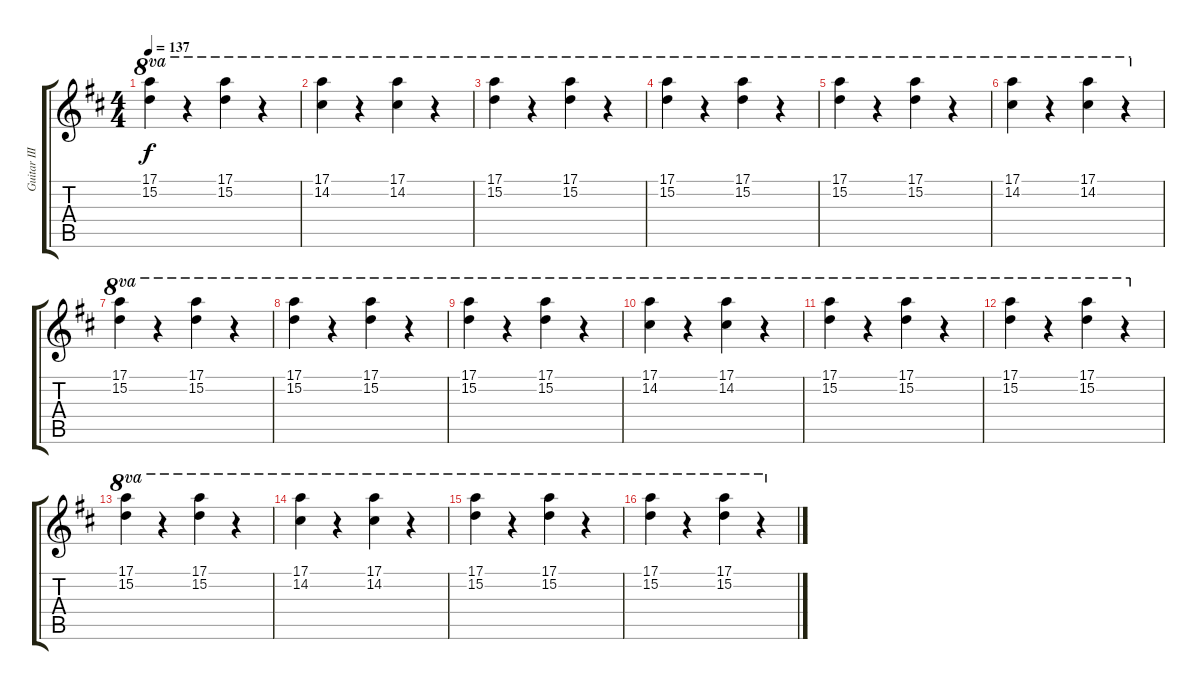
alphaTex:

\track ("Guitar III" "Guitar III") {instrument electricguitarjazz}
\staff {score tabs}
\tuning (E4 B3 G3 D3 A2 E2) {hide}
\ts (4 4)
\tempo 137
\clef g2
\ks d
(17.1 15.2).4{ot 8va dy f} r.4{ot 8va} (17.1 15.2).4{ot 8va} r.4{ot 8va} |
(17.1 14.2).4{ot 8va} r.4{ot 8va} (17.1 14.2).4{ot 8va} r.4{ot 8va} |
(17.1 15.2).4{ot 8va} r.4{ot 8va} (17.1 15.2).4{ot 8va} r.4{ot 8va} |
(17.1 15.2).4{ot 8va} r.4{ot 8va} (17.1 15.2).4{ot 8va} r.4{ot 8va} |
(17.1 15.2).4{ot 8va} r.4{ot 8va} (17.1 15.2).4{ot 8va} r.4{ot 8va} |
(17.1 14.2).4{ot 8va} r.4{ot 8va} (17.1 14.2).4{ot 8va} r.4{ot 8va} |
(17.1 15.2).4{ot 8va} r.4{ot 8va} (17.1 15.2).4{ot 8va} r.4{ot 8va} |
(17.1 15.2).4{ot 8va} r.4{ot 8va} (17.1 15.2).4{ot 8va} r.4{ot 8va} |
(17.1 15.2).4{ot 8va} r.4{ot 8va} (17.1 15.2).4{ot 8va} r.4{ot 8va} |
(17.1 14.2).4{ot 8va} r.4{ot 8va} (17.1 14.2).4{ot 8va} r.4{ot 8va} |
(17.1 15.2).4{ot 8va} r.4{ot 8va} (17.1 15.2).4{ot 8va} r.4{ot 8va} |
(17.1 15.2).4{ot 8va} r.4{ot 8va} (17.1 15.2).4{ot 8va} r.4{ot 8va} |
(17.1 15.2).4{ot 8va} r.4{ot 8va} (17.1 15.2).4{ot 8va} r.4{ot 8va} |
(17.1 14.2).4{ot 8va} r.4{ot 8va} (17.1 14.2).4{ot 8va} r.4{ot 8va} |
(17.1 15.2).4{ot 8va} r.4{ot 8va} (17.1 15.2).4{ot 8va} r.4{ot 8va} |
(17.1 15.2).4{ot 8va} r.4{ot 8va} (17.1 15.2).4{ot 8va} r.4{ot 8va}
